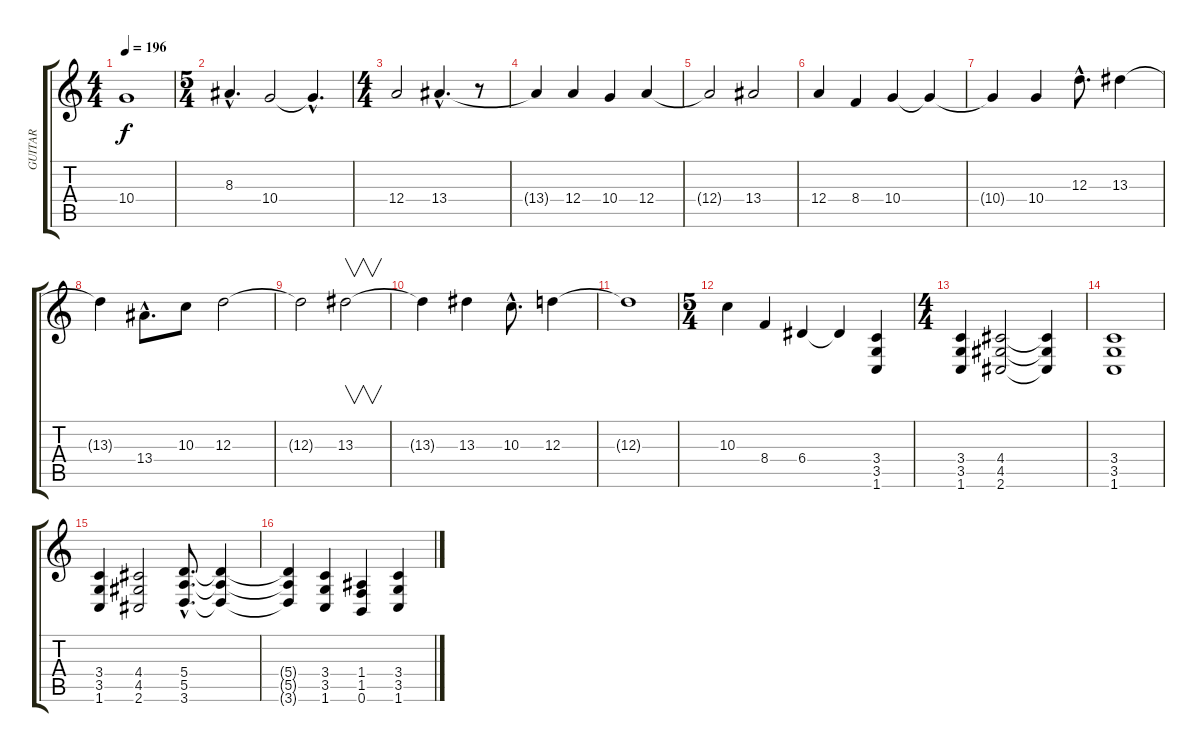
\track ("GUITAR" "GUITAR") {instrument distortionguitar}
\staff {score tabs}
\tuning (B3 Gb3 D3 A2 E2 B1) {hide}
\ts (4 4)
\tempo 196
\clef g2
\ks c
10.4.1{dy f} |
\ts (5 4)
8.3{hac}.4{d} 10.4.2 10.4{hac t}.4{d} |
\ts (4 4)
12.4.2 13.4{hac}.4{d} r.8 |
13.4{t}.4 12.4.4 10.4.4 12.4.4 |
12.4{t}.2 13.4.2 |
12.4.4 8.4.4 10.4.4 10.4{t}.4 |
10.4{t}.4 10.4.4 12.3{hac}.8{d} 13.3.4 |
13.3{t}.4 13.4{hac}.8{d} 10.3.8 12.3.2 |
12.3{t}.2 13.3.2{v} |
13.3{t}.4 13.3.4 10.3{hac}.8{d} 12.3.4 |
12.3{t}.1 |
\ts (5 4)
10.3.4 8.4.4 6.4.4 6.4{t}.4 (3.4 3.5 1.6).4 |
\ts (4 4)
(3.4 3.5 1.6).4 (4.4 4.5 2.6).2 (4.4{t} 4.5{t} 2.6{t}).4 |
(3.4 3.5 1.6).1 |
(3.4 3.5 1.6).4 (4.4 4.5 2.6).2 (5.4{hac} 5.5{hac} 3.6{hac}).8{d} (5.4{t} 5.5{t} 3.6{t}).4 |
(5.4{t} 5.5{t} 3.6{t}).4 (3.4 3.5 1.6).4 (1.4 1.5 0.6).4 (3.4 3.5 1.6).4
